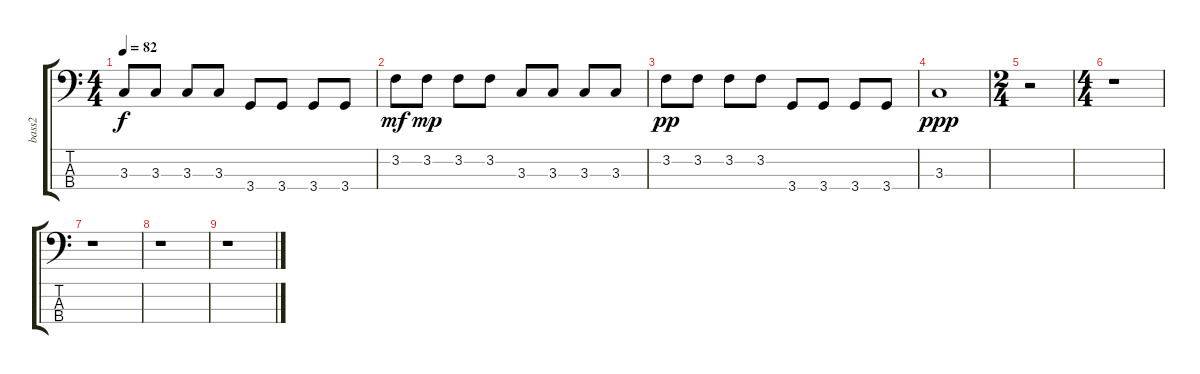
\track ("bass2" "bass2") {instrument electricbassfinger}
\staff {score tabs}
\tuning (G2 D2 A1 E1) {hide}
\ts (4 4)
\tempo 82
\clef f4
\ks c
3.3.8{dy f} 3.3.8 3.3.8 3.3.8 3.4.8 3.4.8 3.4.8 3.4.8 |
3.2.8{dy mf} 3.2.8{dy mp} 3.2.8 3.2.8 3.3.8 3.3.8 3.3.8 3.3.8 |
3.2.8{dy pp} 3.2.8 3.2.8 3.2.8 3.4.8 3.4.8 3.4.8 3.4.8 |
3.3.1{dy ppp volume 8} |
\ts (2 4)
r.2 |
\ts (4 4)
r.1 |
r.1 |
r.1 |
r.1
